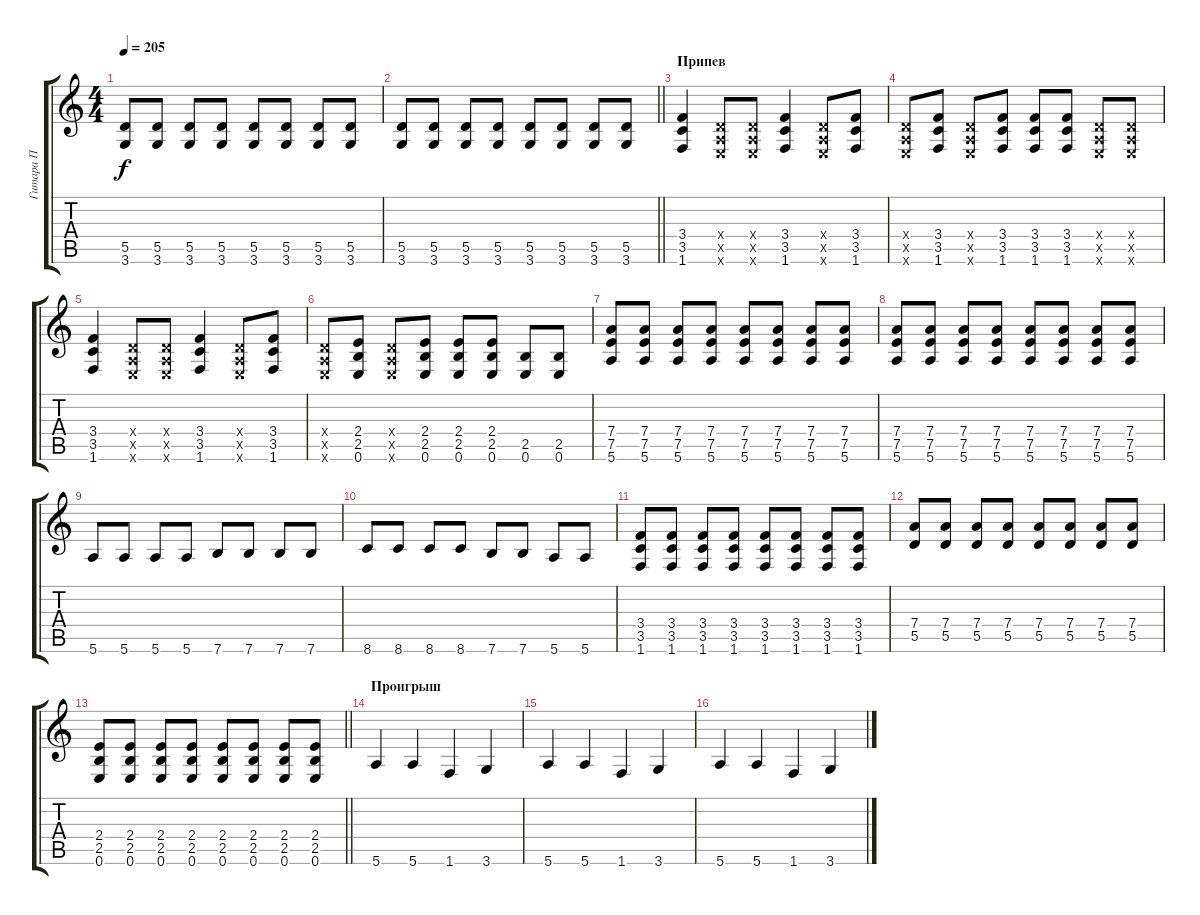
\track ("Гитара П" "Гитара П") {instrument overdrivenguitar}
\staff {score tabs}
\tuning (E4 B3 G3 D3 A2 E2) {hide}
\ts (4 4)
\tempo 205
\clef g2
\ks c
(5.5 3.6).8{dy f} (5.5 3.6).8 (5.5 3.6).8 (5.5 3.6).8 (5.5 3.6).8 (5.5 3.6).8 (5.5 3.6).8 (5.5 3.6).8 |
\barLineRight lightlight
(5.5 3.6).8 (5.5 3.6).8 (5.5 3.6).8 (5.5 3.6).8 (5.5 3.6).8 (5.5 3.6).8 (5.5 3.6).8 (5.5 3.6).8 |
\section ("" "Припев")
(3.4 3.5 1.6).4 (0.4{x} 0.5{x} 0.6{x}).8 (0.4{x} 0.5{x} 0.6{x}).8 (3.4 3.5 1.6).4 (0.4{x} 0.5{x} 0.6{x}).8 (3.4 3.5 1.6).8 |
(0.4{x} 0.5{x} 0.6{x}).8 (3.4 3.5 1.6).8 (0.4{x} 0.5{x} 0.6{x}).8 (3.4 3.5 1.6).8 (3.4 3.5 1.6).8 (3.4 3.5 1.6).8 (0.4{x} 0.5{x} 0.6{x}).8 (0.4{x} 0.5{x} 0.6{x}).8 |
(3.4 3.5 1.6).4 (0.4{x} 0.5{x} 0.6{x}).8 (0.4{x} 0.5{x} 0.6{x}).8 (3.4 3.5 1.6).4 (0.4{x} 0.5{x} 0.6{x}).8 (3.4 3.5 1.6).8 |
(0.4{x} 0.5{x} 0.6{x}).8 (2.4 2.5 0.6).8 (0.4{x} 0.5{x} 0.6{x}).8 (2.4 2.5 0.6).8 (2.4 2.5 0.6).8 (2.4 2.5 0.6).8 (2.5 0.6).8 (2.5 0.6).8 |
(7.4 7.5 5.6).8 (7.4 7.5 5.6).8 (7.4 7.5 5.6).8 (7.4 7.5 5.6).8 (7.4 7.5 5.6).8 (7.4 7.5 5.6).8 (7.4 7.5 5.6).8 (7.4 7.5 5.6).8 |
(7.4 7.5 5.6).8 (7.4 7.5 5.6).8 (7.4 7.5 5.6).8 (7.4 7.5 5.6).8 (7.4 7.5 5.6).8 (7.4 7.5 5.6).8 (7.4 7.5 5.6).8 (7.4 7.5 5.6).8 |
5.6.8 5.6.8 5.6.8 5.6.8 7.6.8 7.6.8 7.6.8 7.6.8 |
8.6.8 8.6.8 8.6.8 8.6.8 7.6.8 7.6.8 5.6.8 5.6.8 |
(3.4 3.5 1.6).8 (3.4 3.5 1.6).8 (3.4 3.5 1.6).8 (3.4 3.5 1.6).8 (3.4 3.5 1.6).8 (3.4 3.5 1.6).8 (3.4 3.5 1.6).8 (3.4 3.5 1.6).8 |
(7.4 5.5).8 (7.4 5.5).8 (7.4 5.5).8 (7.4 5.5).8 (7.4 5.5).8 (7.4 5.5).8 (7.4 5.5).8 (7.4 5.5).8 |
\barLineRight lightlight
(2.4 2.5 0.6).8 (2.4 2.5 0.6).8 (2.4 2.5 0.6).8 (2.4 2.5 0.6).8 (2.4 2.5 0.6).8 (2.4 2.5 0.6).8 (2.4 2.5 0.6).8 (2.4 2.5 0.6).8 |
\section ("" "Проигрыш")
5.6.4 5.6.4 1.6.4 3.6.4 |
5.6.4 5.6.4 1.6.4 3.6.4 |
5.6.4 5.6.4 1.6.4 3.6.4
